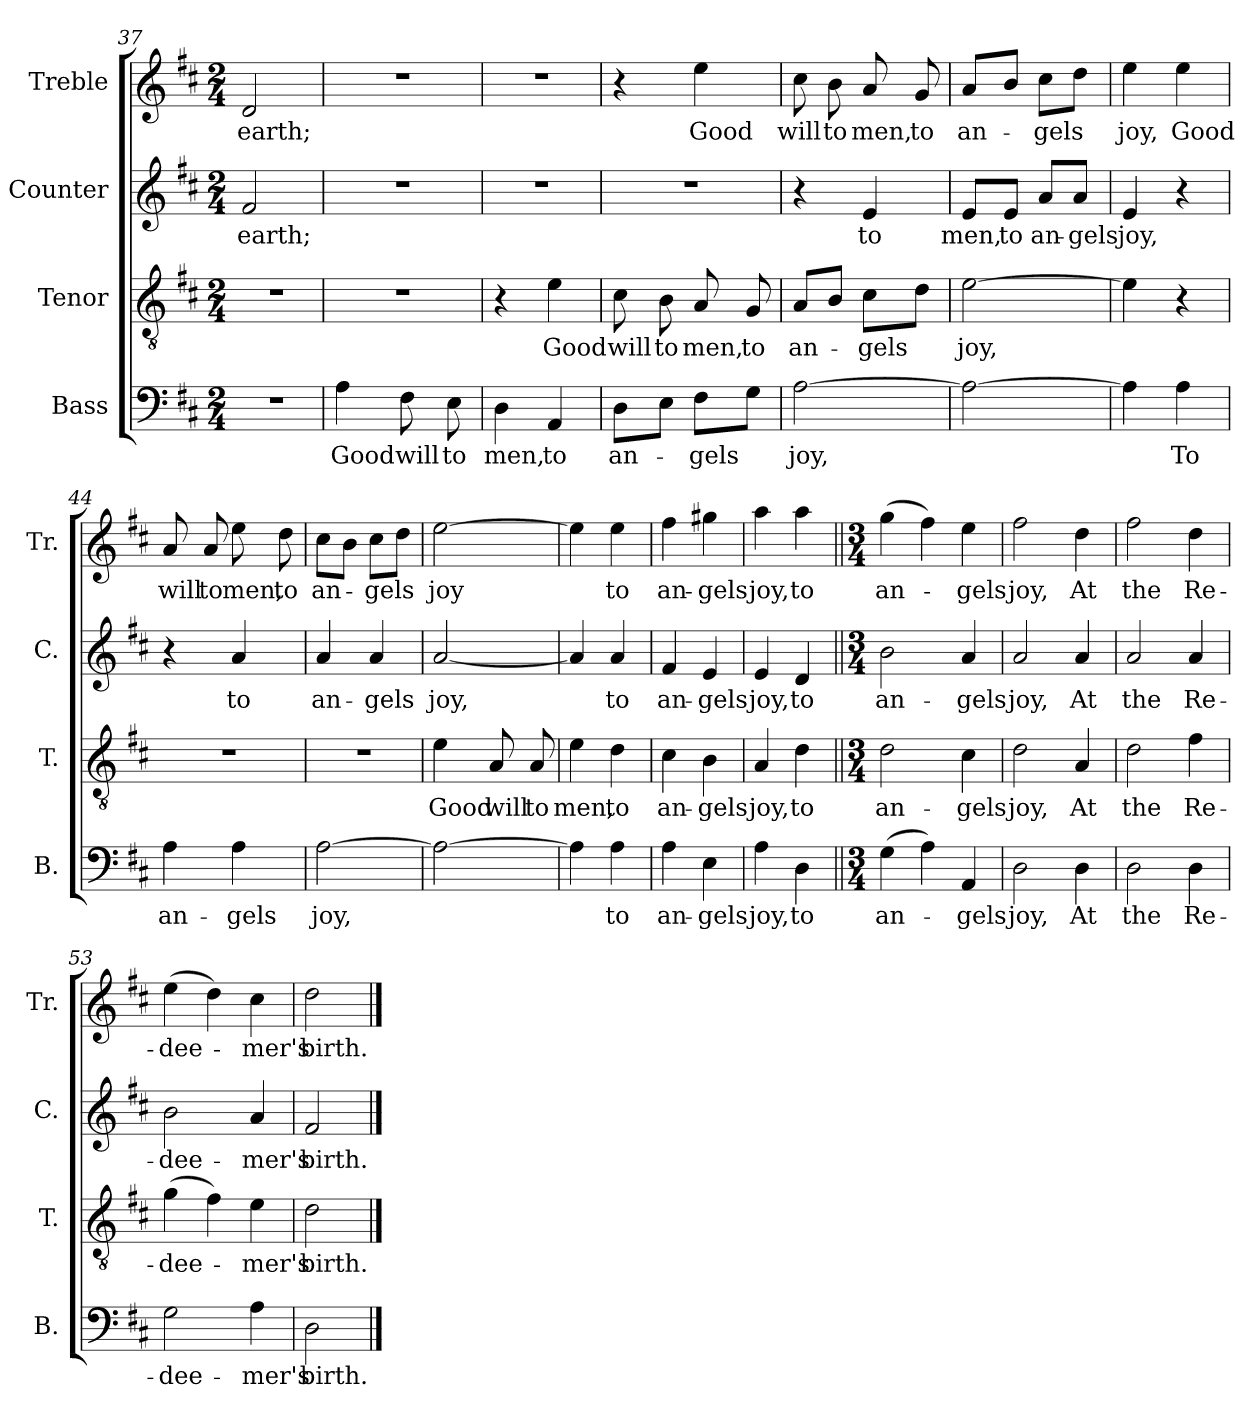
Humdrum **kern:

**kern	**text	**kern	**text	**kern	**text	**kern	**text
*part4	*part4	*part3	*part3	*part2	*part2	*part1	*part1
*staff4	*staff4	*staff3	*staff3	*staff2	*staff2	*staff1	*staff1
*I"Bass	*	*I"Tenor	*	*I"Counter	*	*I"Treble	*
*I'B.	*	*I'T.	*	*I'C.	*	*I'Tr.	*
*clefF4	*	*clefGv2	*	*clefG2	*	*clefG2	*
*k[f#c#]	*	*k[f#c#]	*	*k[f#c#]	*	*k[f#c#]	*
*M2/4	*	*M2/4	*	*M2/4	*	*M2/4	*
=37	=37	=37	=37	=37	=37	=37	=37
!	!	!	!	!	!LO:LY:b	!	!LO:LY:b
2r	.	2r	.	2f#/	earth;	2d/	earth;
=38	=38	=38	=38	=38	=38	=38	=38
!	!LO:LY:b	!	!	!	!	!	!
4A\	Good	2r	.	2r	.	2r	.
!	!LO:LY:b	!	!	!	!	!	!
8F#\	will	.	.	.	.	.	.
!	!LO:LY:b	!	!	!	!	!	!
8E\	to	.	.	.	.	.	.
=39	=39	=39	=39	=39	=39	=39	=39
!	!LO:LY:b	!	!	!	!	!	!
4D\	men,	4r	.	2r	.	2r	.
!	!LO:LY:b	!	!LO:LY:b	!	!	!	!
4AA/	to	4e\	Good	.	.	.	.
=40	=40	=40	=40	=40	=40	=40	=40
!	!LO:LY:b	!	!LO:LY:b	!	!	!	!
8D\L	an-	8c#\	will	2r	.	4r	.
!	!	!	!LO:LY:b	!	!	!	!
8E\J	.	8B\	to	.	.	.	.
!	!LO:LY:b	!	!LO:LY:b	!	!	!	!LO:LY:b
8F#\L	-gels	8A/	men,	.	.	4ee\	Good
!	!	!	!LO:LY:b	!	!	!	!
8G\J	.	8G/	to	.	.	.	.
=41	=41	=41	=41	=41	=41	=41	=41
!	!LO:LY:b	!	!LO:LY:b	!	!	!	!LO:LY:b
[2A\	joy,	8A/L	an-	4r	.	8cc#\	will
!	!	!	!	!	!	!	!LO:LY:b
.	.	8B/J	.	.	.	8b\	to
!	!	!	!LO:LY:b	!	!LO:LY:b	!	!LO:LY:b
.	.	8c#\L	-gels	4e/	to	8a/	men,
!	!	!	!	!	!	!	!LO:LY:b
.	.	8d\J	.	.	.	8g/	to
=42	=42	=42	=42	=42	=42	=42	=42
!	!	!	!LO:LY:b	!	!LO:LY:b	!	!LO:LY:b
2A\_	.	[2e\	joy,	8e/L	men,	8a/L	an-
!	!	!	!	!	!LO:LY:b	!	!
.	.	.	.	8e/J	to	8b/J	.
!	!	!	!	!	!LO:LY:b	!	!LO:LY:b
.	.	.	.	8a/L	an-	8cc#\L	-gels
!	!	!	!	!	!LO:LY:b	!	!
.	.	.	.	8a/J	-gels	8dd\J	.
=43	=43	=43	=43	=43	=43	=43	=43
!	!	!	!	!	!LO:LY:b	!	!LO:LY:b
4A\]	.	4e\]	.	4e/	joy,	4ee\	joy,
!	!LO:LY:b	!	!	!	!	!	!LO:LY:b
4A\	To	4r	.	4r	.	4ee\	Good
=44	=44	=44	=44	=44	=44	=44	=44
!	!LO:LY:b	!	!	!	!	!	!LO:LY:b
4A\	an-	2r	.	4r	.	8a/	will
!	!	!	!	!	!	!	!LO:LY:b
.	.	.	.	.	.	8a/	to
!	!LO:LY:b	!	!	!	!LO:LY:b	!	!LO:LY:b
4A\	-gels	.	.	4a/	to	8ee\	men,
!	!	!	!	!	!	!	!LO:LY:b
.	.	.	.	.	.	8dd\	to
!!LO:LB:g=z
=45	=45	=45	=45	=45	=45	=45	=45
!	!LO:LY:b	!	!	!	!LO:LY:b	!	!LO:LY:b
[2A\	joy,	2r	.	4a/	an-	8cc#\L	an-
.	.	.	.	.	.	8b\J	.
!	!	!	!	!	!LO:LY:b	!	!LO:LY:b
.	.	.	.	4a/	-gels	8cc#\L	-gels
.	.	.	.	.	.	8dd\J	.
=46	=46	=46	=46	=46	=46	=46	=46
!	!	!	!LO:LY:b	!	!LO:LY:b	!	!LO:LY:b
2A\_	.	4e\	Good	[2a/	joy,	[2ee\	joy
!	!	!	!LO:LY:b	!	!	!	!
.	.	8A/	will	.	.	.	.
!	!	!	!LO:LY:b	!	!	!	!
.	.	8A/	to	.	.	.	.
=47	=47	=47	=47	=47	=47	=47	=47
!	!	!	!LO:LY:b	!	!	!	!
4A\]	.	4e\	men,	4a/]	.	4ee\]	.
!	!LO:LY:b	!	!LO:LY:b	!	!LO:LY:b	!	!LO:LY:b
4A\	to	4d\	to	4a/	to	4ee\	to
=48	=48	=48	=48	=48	=48	=48	=48
!	!LO:LY:b	!	!LO:LY:b	!	!LO:LY:b	!	!LO:LY:b
4A\	an-	4c#\	an-	4f#/	an-	4ff#\	an-
!	!LO:LY:b	!	!LO:LY:b	!	!LO:LY:b	!	!LO:LY:b
4E\	-gels	4B\	-gels	4e/	-gels	4gg#X\	-gels
=49	=49	=49	=49	=49	=49	=49	=49
!	!LO:LY:b	!	!LO:LY:b	!	!LO:LY:b	!	!LO:LY:b
4A\	joy,	4A/	joy,	4e/	joy,	4aa\	joy,
!	!LO:LY:b	!	!LO:LY:b	!	!LO:LY:b	!	!LO:LY:b
4D\	to	4d\	to	4d/	to	4aa\	to
=50||	=50||	=50||	=50||	=50||	=50||	=50||	=50||
*M3/4	*	*M3/4	*	*M3/4	*	*M3/4	*
!	!LO:LY:b	!	!LO:LY:b	!	!LO:LY:b	!	!LO:LY:b
(>4G\	an-	2d\	an-	2b\	an-	(>4gg\	an-
4A\)	.	.	.	.	.	4ff#\)	.
!	!LO:LY:b	!	!LO:LY:b	!	!LO:LY:b	!	!LO:LY:b
4AA/	-gels	4c#\	-gels	4a/	-gels	4ee\	-gels
=51	=51	=51	=51	=51	=51	=51	=51
!	!LO:LY:b	!	!LO:LY:b	!	!LO:LY:b	!	!LO:LY:b
2D\	joy,	2d\	joy,	2a/	joy,	2ff#\	joy,
!	!LO:LY:b	!	!LO:LY:b	!	!LO:LY:b	!	!LO:LY:b
4D\	At	4A/	At	4a/	At	4dd\	At
=52	=52	=52	=52	=52	=52	=52	=52
!	!LO:LY:b	!	!LO:LY:b	!	!LO:LY:b	!	!LO:LY:b
2D\	the	2d\	the	2a/	the	2ff#\	the
!	!LO:LY:b	!	!LO:LY:b	!	!LO:LY:b	!	!LO:LY:b
4D\	Re-	4f#\	Re-	4a/	Re-	4dd\	Re-
=53	=53	=53	=53	=53	=53	=53	=53
!	!LO:LY:b	!	!LO:LY:b	!	!LO:LY:b	!	!LO:LY:b
2G\	-dee-	(>4g\	-dee-	2b\	-dee-	(>4ee\	-dee-
.	.	4f#\)	.	.	.	4dd\)	.
!	!LO:LY:b	!	!LO:LY:b	!	!LO:LY:b	!	!LO:LY:b
4A\	-mer's	4e\	-mer's	4a/	-mer's	4cc#\	-mer's
=54	=54	=54	=54	=54	=54	=54	=54
!	!LO:LY:b	!	!LO:LY:b	!	!LO:LY:b	!	!LO:LY:b
2D\	birth.	2d\	birth.	2f#/	birth.	2dd\	birth.
==	==	==	==	==	==	==	==
*-	*-	*-	*-	*-	*-	*-	*-
